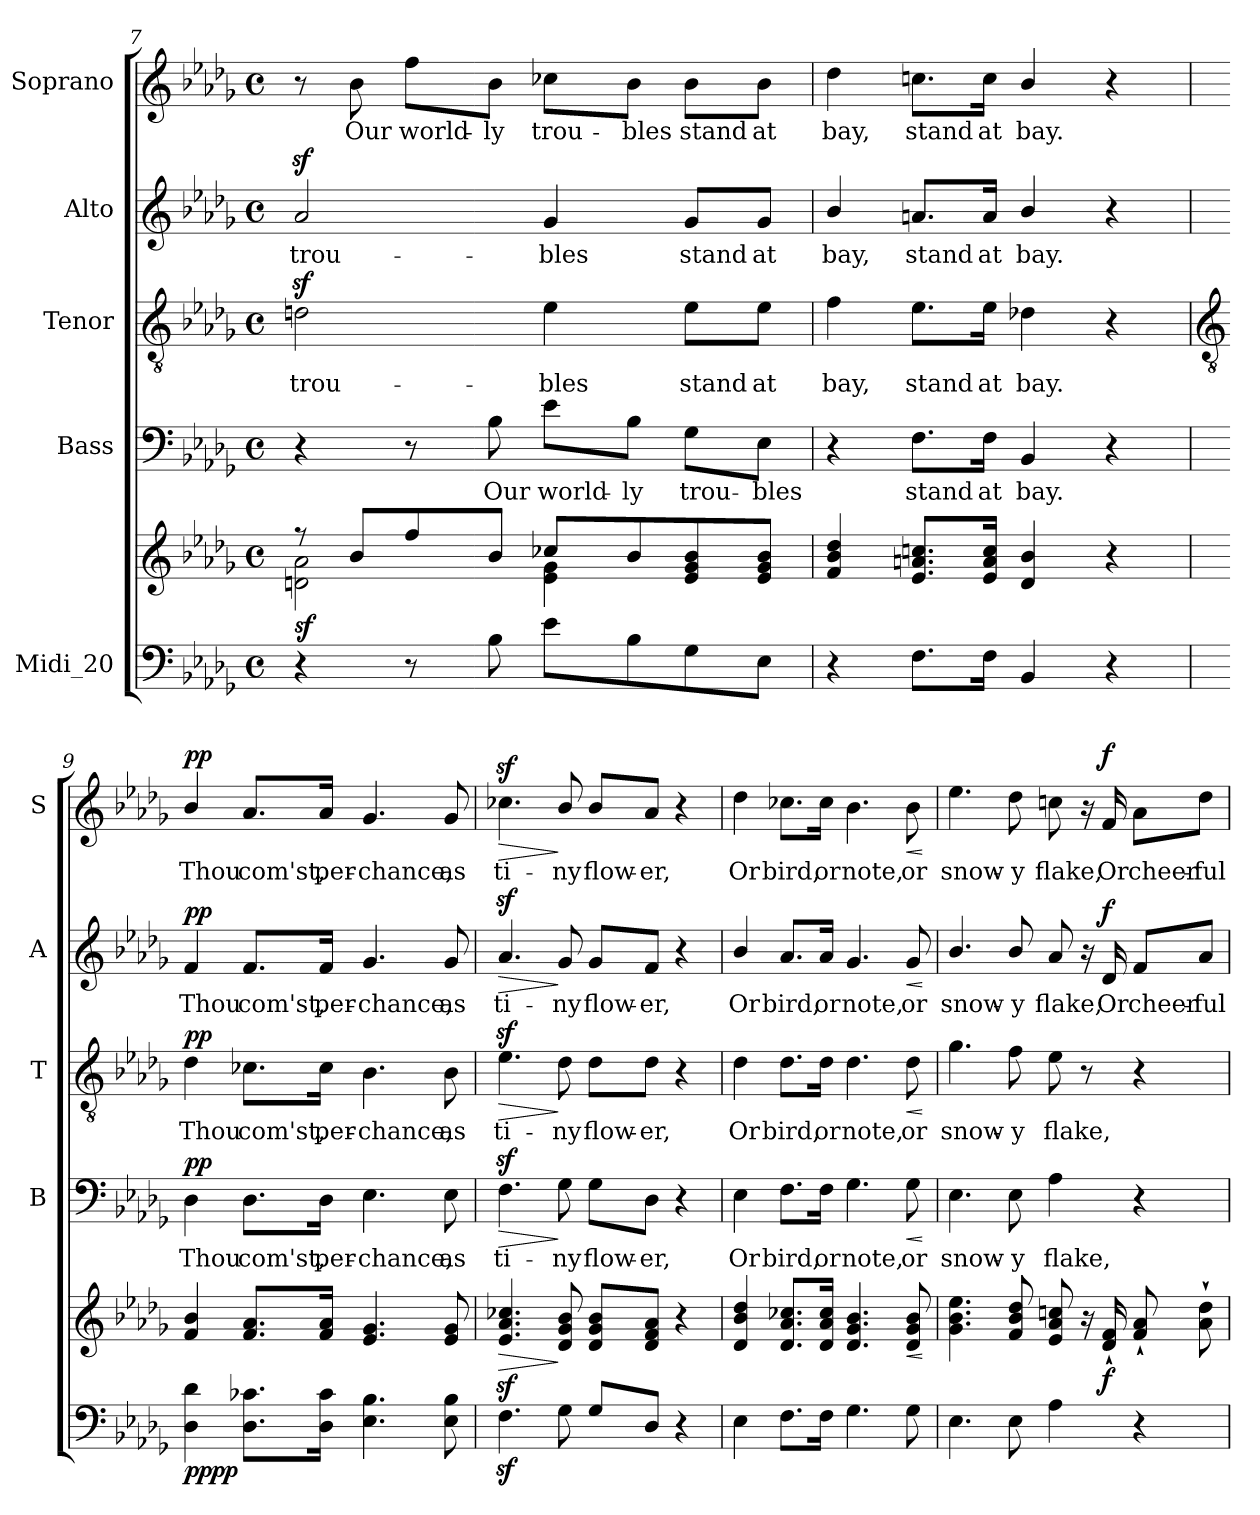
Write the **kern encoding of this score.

**kern	**kern	**dynam	**kern	**text	**dynam	**kern	**text	**dynam	**kern	**text	**dynam	**kern	**text	**dynam
*part5	*part5	*part5	*part4	*part4	*part4	*part3	*part3	*part3	*part2	*part2	*part2	*part1	*part1	*part1
*staff6	*staff5	*staff5/6	*staff4	*staff4	*staff4	*staff3	*staff3	*staff3	*staff2	*staff2	*staff2	*staff1	*staff1	*staff1
*I"Midi_20	*	*	*I"Bass	*	*	*I"Tenor	*	*	*I"Alto	*	*	*I"Soprano	*	*
*	*	*	*I'B	*	*	*I'T	*	*	*I'A	*	*	*I'S	*	*
*clefF4	*clefG2	*	*clefF4	*	*	*clefGv2	*	*	*clefG2	*	*	*clefG2	*	*
*k[b-e-a-d-g-]	*k[b-e-a-d-g-]	*	*k[b-e-a-d-g-]	*	*	*k[b-e-a-d-g-]	*	*	*k[b-e-a-d-g-]	*	*	*k[b-e-a-d-g-]	*	*
*D-:	*D-:	*	*D-:	*	*	*D-:	*	*	*D-:	*	*	*D-:	*	*
*M4/4	*M4/4	*	*M4/4	*	*	*M4/4	*	*	*M4/4	*	*	*M4/4	*	*
*met(c)	*met(c)	*	*met(c)	*	*	*met(c)	*	*	*met(c)	*	*	*met(c)	*	*
=7	=7	=7	=7	=7	=7	=7	=7	=7	=7	=7	=7	=7	=7	=7
*	*^	*	*	*	*	*	*	*	*	*	*	*	*	*
!	!	!	!LO:DY:b	!	!	!	!	!LO:LY:b	!	!	!LO:LY:b	!	!	!	!
4r	8r	2dn\ 2a-\	sf	4r	.	.	2dnz<	trou-	.	2a-z<	trou-	.	8r	.	.
!	!	!	!	!	!	!	!	!	!	!	!	!	!	!LO:LY:b	!
.	8b-/L	.	.	.	.	.	.	.	.	.	.	.	8b-	Our	.
!	!	!	!	!	!	!	!	!	!	!	!	!	!	!LO:LY:b	!
8r	8ff/	.	.	8r	.	.	.	.	.	.	.	.	8ff\L	world-	.
!	!	!	!	!	!LO:LY:b	!	!	!	!	!	!	!	!	!LO:LY:b	!
8B-	8b-/J	.	.	8B-	Our	.	.	.	.	.	.	.	8b-\J	-ly	.
!	!	!	!	!	!LO:LY:b	!	!	!LO:LY:b	!	!	!LO:LY:b	!	!	!LO:LY:b	!
8e-L	8cc-X/L	4e-\ 4g-\	.	8e-\L	world-	.	4e-	-bles	.	4g-	-bles	.	8cc-X\L	trou-	.
!	!	!	!	!	!LO:LY:b	!	!	!	!	!	!	!	!	!LO:LY:b	!
8B-	8b-/	.	.	8B-\J	-ly	.	.	.	.	.	.	.	8b-\J	-bles	.
!	!	!	!	!	!LO:LY:b	!	!	!LO:LY:b	!	!	!LO:LY:b	!	!	!LO:LY:b	!
8G-	8e- 8g- 8b-	4ryy	.	8G-\L	trou-	.	8e-\L	stand	.	8g-/L	stand	.	8b-\L	stand	.
!	!	!	!	!	!LO:LY:b	!	!	!LO:LY:b	!	!	!LO:LY:b	!	!	!LO:LY:b	!
8E-J	8e- 8g- 8b-J	.	.	8E-\J	-bles	.	8e-\J	at	.	8g-/J	at	.	8b-\J	at	.
*	*v	*v	*	*	*	*	*	*	*	*	*	*	*	*	*
=8	=8	=8	=8	=8	=8	=8	=8	=8	=8	=8	=8	=8	=8	=8
!	!	!	!	!	!	!	!LO:LY:b	!	!	!LO:LY:b	!	!	!LO:LY:b	!
4r	4f 4b- 4dd-	.	4r	.	.	4f\	bay,	.	4b-/	bay,	.	4dd-	bay,	.
!	!	!	!	!LO:LY:b	!	!	!LO:LY:b	!	!	!LO:LY:b	!	!	!LO:LY:b	!
8.FL	8.e- 8.an 8.ccnL	.	8.F\L	stand	.	8.e-\L	stand	.	8.an/L	stand	.	8.ccn\L	stand	.
!	!	!	!	!LO:LY:b	!	!	!LO:LY:b	!	!	!LO:LY:b	!	!	!LO:LY:b	!
16FJ	16e- 16a 16ccJ	.	16F\Jk	at	.	16e-\Jk	at	.	16a/Jk	at	.	16cc\Jk	at	.
!	!	!	!	!LO:LY:b	!	!	!LO:LY:b	!	!	!LO:LY:b	!	!	!LO:LY:b	!
4BB-	4d-/ 4b-/	.	4BB-	bay.	.	4d-X\	bay.	.	4b-/	bay.	.	4b-/	bay.	.
4r	4r	.	4r	.	.	4r	.	.	4r	.	.	4r	.	.
!!LO:LB:g=z
=9	=9	=9	=9	=9	=9	=9	=9	=9	=9	=9	=9	=9	=9	=9
*	*	*	*	*	*	*clefGv2	*	*	*	*	*	*	*	*
!	!	!LO:DY:b=2	!	!LO:LY:b	!	!	!LO:LY:b	!	!	!LO:LY:b	!	!	!LO:LY:b	!
!	!	!LO:DY:n=1:b	!	!	!LO:DY:b	!	!	!LO:DY:b	!	!	!LO:DY:b	!	!	!LO:DY:b
4D- 4d-	4f/ 4b-/	pp pp	4D-	Thou	pp	4d-	Thou	pp	4f	Thou	pp	4b-/	Thou	pp
!	!	!	!	!LO:LY:b	!	!	!LO:LY:b	!	!	!LO:LY:b	!	!	!LO:LY:b	!
8.D- 8.c-XL	8.f 8.a-L	.	8.D-\L	com'st,	.	8.c-X\L	com'st,	.	8.f/L	com'st,	.	8.a-/L	com'st,	.
!	!	!	!	!LO:LY:b	!	!	!LO:LY:b	!	!	!LO:LY:b	!	!	!LO:LY:b	!
16D- 16c-J	16f 16a-J	.	16D-\Jk	per-	.	16c-\Jk	per-	.	16f/Jk	per-	.	16a-/Jk	per-	.
!	!	!	!	!LO:LY:b	!	!	!LO:LY:b	!	!	!LO:LY:b	!	!	!LO:LY:b	!
4.E- 4.B-	4.e- 4.g-	.	4.E-	-chance,	.	4.B-\	-chance,	.	4.g-	-chance,	.	4.g-	-chance,	.
!	!	!	!	!LO:LY:b	!	!	!LO:LY:b	!	!	!LO:LY:b	!	!	!LO:LY:b	!
8E- 8B-	8e- 8g-	.	8E-	as	.	8B-\	as	.	8g-	as	.	8g-	as	.
=10	=10	=10	=10	=10	=10	=10	=10	=10	=10	=10	=10	=10	=10	=10
!	!	!LO:HP:b	!	!LO:LY:b	!LO:HP:b	!	!LO:LY:b	!LO:HP:b	!	!LO:LY:b	!LO:HP:b	!	!LO:LY:b	!LO:HP:b
4.Fz<	4.e-z< 4.a-z< 4.cc-Xz<	>	4.Fz<	ti-	>	4.e-z<	ti-	>	4.a-z<	ti-	>	4.cc-Xz<	ti-	>
!	!	!	!	!LO:LY:b	!	!	!LO:LY:b	!	!	!LO:LY:b	!	!	!LO:LY:b	!
8G-\	8d-/ 8g-/ 8b-/	]	8G-\	-ny	]	8d-\	-ny	]	8g-/	-ny	]	8b-/	-ny	]
!	!	!	!	!LO:LY:b	!	!	!LO:LY:b	!	!	!LO:LY:b	!	!	!LO:LY:b	!
8G-/L	8d-/ 8g-/ 8b-/L	.	8G-\L	flow-	.	8d-\L	flow-	.	8g-/L	flow-	.	8b-/L	flow-	.
!	!	!	!	!LO:LY:b	!	!	!LO:LY:b	!	!	!LO:LY:b	!	!	!LO:LY:b	!
8D-J	8d- 8f 8a-J	.	8D-\J	-er,	.	8d-\J	-er,	.	8f/J	-er,	.	8a-/J	-er,	.
4r	4r	.	4r	.	.	4r	.	.	4r	.	.	4r	.	.
=11	=11	=11	=11	=11	=11	=11	=11	=11	=11	=11	=11	=11	=11	=11
!	!	!	!	!LO:LY:b	!	!	!LO:LY:b	!	!	!LO:LY:b	!	!	!LO:LY:b	!
4E-\	4d- 4b- 4dd-	.	4E-\	Or	.	4d-\	Or	.	4b-/	Or	.	4dd-	Or	.
!	!	!	!	!LO:LY:b	!	!	!LO:LY:b	!	!	!LO:LY:b	!	!	!LO:LY:b	!
8.FL	8.d- 8.a- 8.cc-XL	.	8.F\L	bird,	.	8.d-\L	bird,	.	8.a-/L	bird,	.	8.cc-X\L	bird,	.
!	!	!	!	!LO:LY:b	!	!	!LO:LY:b	!	!	!LO:LY:b	!	!	!LO:LY:b	!
16FJ	16d- 16a- 16cc-J	.	16F\Jk	or	.	16d-\Jk	or	.	16a-/Jk	or	.	16cc-\Jk	or	.
!	!	!	!	!LO:LY:b	!	!	!LO:LY:b	!	!	!LO:LY:b	!	!	!LO:LY:b	!
4.G-	4.d- 4.g- 4.b-	.	4.G-	note,	.	4.d-	note,	.	4.g-	note,	.	4.b-	note,	.
!	!	!LO:HP:b	!	!LO:LY:b	!LO:HP:b	!	!LO:LY:b	!LO:HP:b	!	!LO:LY:b	!LO:HP:b	!	!LO:LY:b	!LO:HP:b
8G-	8d- 8g- 8b-	<	8G-	or	<	8d-	or	<	8g-	or	<	8b-	or	<
.	.	[	.	.	[	.	.	[	.	.	[	.	.	[
=12	=12	=12	=12	=12	=12	=12	=12	=12	=12	=12	=12	=12	=12	=12
!	!	!	!	!LO:LY:b	!	!	!LO:LY:b	!	!	!LO:LY:b	!	!	!LO:LY:b	!
4.E-\	4.g- 4.b- 4.ee-	.	4.E-\	snow-	.	4.g-\	snow-	.	4.b-/	snow-	.	4.ee-	snow-	.
!	!	!	!	!LO:LY:b	!	!	!LO:LY:b	!	!	!LO:LY:b	!	!	!LO:LY:b	!
8E-\	8f 8b- 8dd-	.	8E-\	-y	.	8f\	-y	.	8b-/	-y	.	8dd-	-y	.
!	!	!	!	!LO:LY:b	!	!	!LO:LY:b	!	!	!LO:LY:b	!	!	!LO:LY:b	!
4A-	8e- 8a- 8ccn	.	4A-	flake,	.	8e-	flake,	.	8a-	flake,	.	8ccn	flake,	.
.	16r	.	.	.	.	8r	.	.	16r	.	.	16r	.	.
!	!	!LO:DY:b	!	!	!	!	!	!	!	!LO:LY:b	!LO:DY:b	!	!LO:LY:b	!LO:DY:b
.	16d-` 16f`LL	f	.	.	.	.	.	.	16d-	Or	f	16f	Or	f
!	!	!	!	!	!	!	!	!	!	!LO:LY:b	!	!	!LO:LY:b	!
4r	8f` 8a-`	.	4r	.	.	4r	.	.	8f/L	cheer-	.	8a-\L	cheer-	.
!	!	!	!	!	!	!	!	!	!	!LO:LY:b	!	!	!LO:LY:b	!
.	8a-` 8dd-`J	.	.	.	.	.	.	.	8a-/J	-ful	.	8dd-\J	-ful	.
=	=	=	=	=	=	=	=	=	=	=	=	=	=	=
*-	*-	*-	*-	*-	*-	*-	*-	*-	*-	*-	*-	*-	*-	*-
